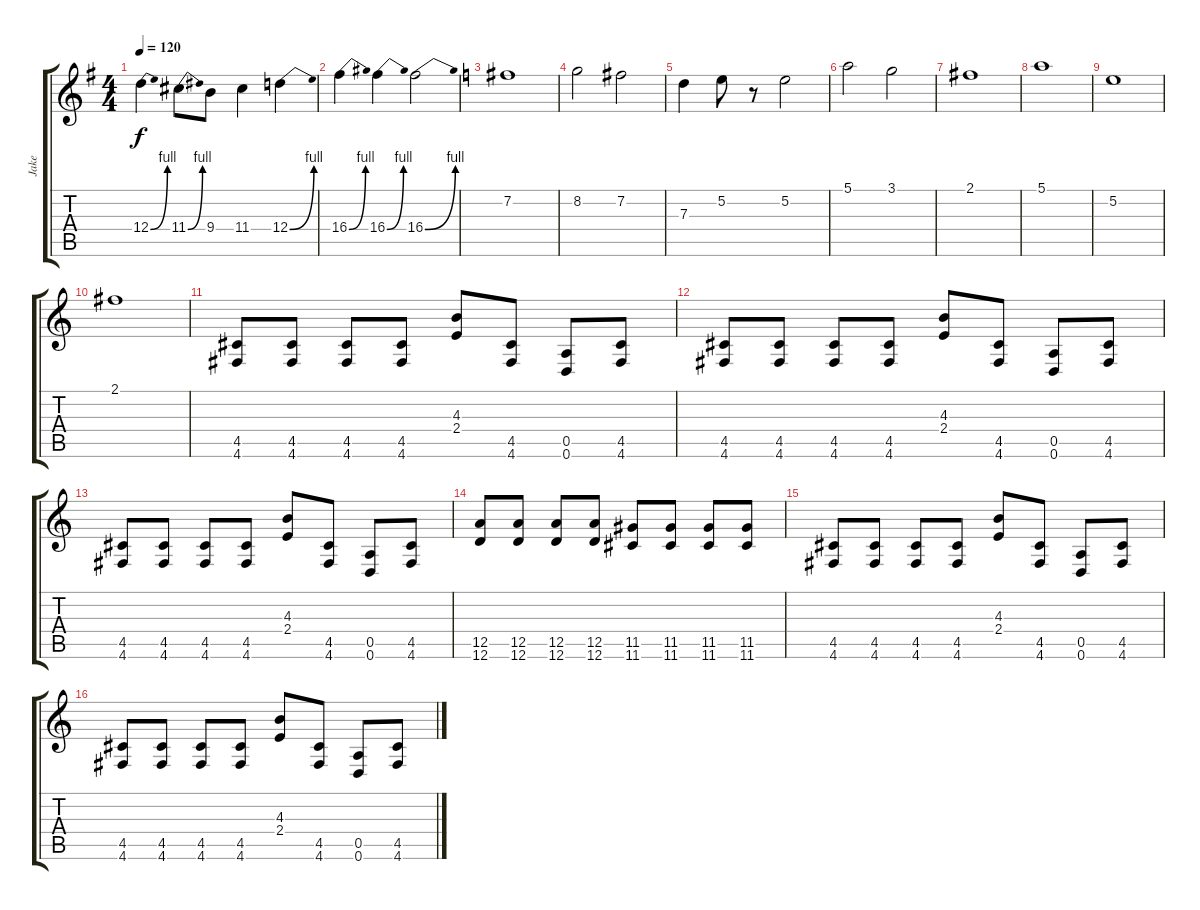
\track ("Jake" "Jake") {instrument distortionguitar}
\staff {score tabs}
\tuning (E4 B3 G3 D3 A2 D2) {hide}
\ts (4 4)
\tempo 120
\clef g2
\ks eminor
12.4{be (bend 0 0 60 4)}.4{dy f} 11.4{be (bend 0 0 60 4)}.8 9.4.8 11.4.4 12.4{be (bend 0 0 60 4)}.4 |
16.4{be (bend 0 0 60 4)}.4 16.4{be (bend 0 0 60 4)}.4 16.4{be (bend 0 0 60 4)}.2 |
\ks c
7.2.1 |
8.2.2 7.2.2 |
7.3.4 5.2.8 r.8 5.2.2 |
5.1.2 3.1.2 |
2.1.1 |
5.1.1 |
5.2.1 |
2.1.1 |
(4.5 4.6).8 (4.5 4.6).8 (4.5 4.6).8 (4.5 4.6).8 (4.3 2.4).8 (4.5 4.6).8 (0.5 0.6).8 (4.5 4.6).8 |
(4.5 4.6).8 (4.5 4.6).8 (4.5 4.6).8 (4.5 4.6).8 (4.3 2.4).8 (4.5 4.6).8 (0.5 0.6).8 (4.5 4.6).8 |
(4.5 4.6).8 (4.5 4.6).8 (4.5 4.6).8 (4.5 4.6).8 (4.3 2.4).8 (4.5 4.6).8 (0.5 0.6).8 (4.5 4.6).8 |
(12.5 12.6).8 (12.5 12.6).8 (12.5 12.6).8 (12.5 12.6).8 (11.5 11.6).8 (11.5 11.6).8 (11.5 11.6).8 (11.5 11.6).8 |
(4.5 4.6).8 (4.5 4.6).8 (4.5 4.6).8 (4.5 4.6).8 (4.3 2.4).8 (4.5 4.6).8 (0.5 0.6).8 (4.5 4.6).8 |
(4.5 4.6).8 (4.5 4.6).8 (4.5 4.6).8 (4.5 4.6).8 (4.3 2.4).8 (4.5 4.6).8 (0.5 0.6).8 (4.5 4.6).8
